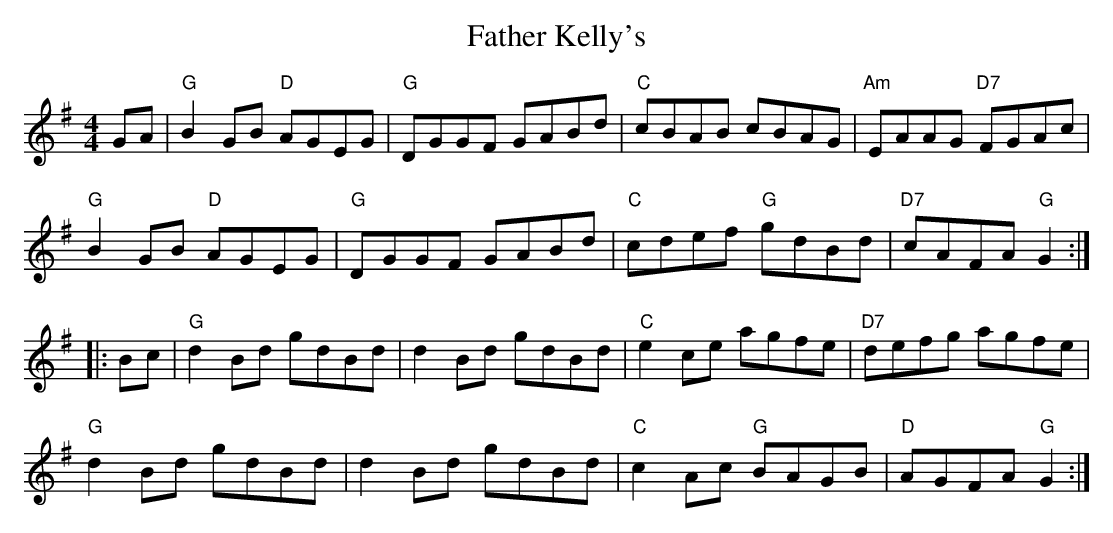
X:1
T:Father Kelly's
M:4/4
K:G
GA|"G"B2GB "D"AGEG|"G"DGGF GABd|"C"cBAB cBAG|"Am"EAAG "D7"FGAc|
"G"B2GB "D"AGEG|"G"DGGF GABd|"C"cdef "G"gdBd|"D7"cAFA "G"G2:|
|:Bc|"G"d2Bd gdBd|d2Bd gdBd|"C"e2ce agfe|"D7"defg agfe|
"G"d2Bd gdBd|d2Bd gdBd|"C"c2Ac "G"BAGB|"D"AGFA "G"G2:|
